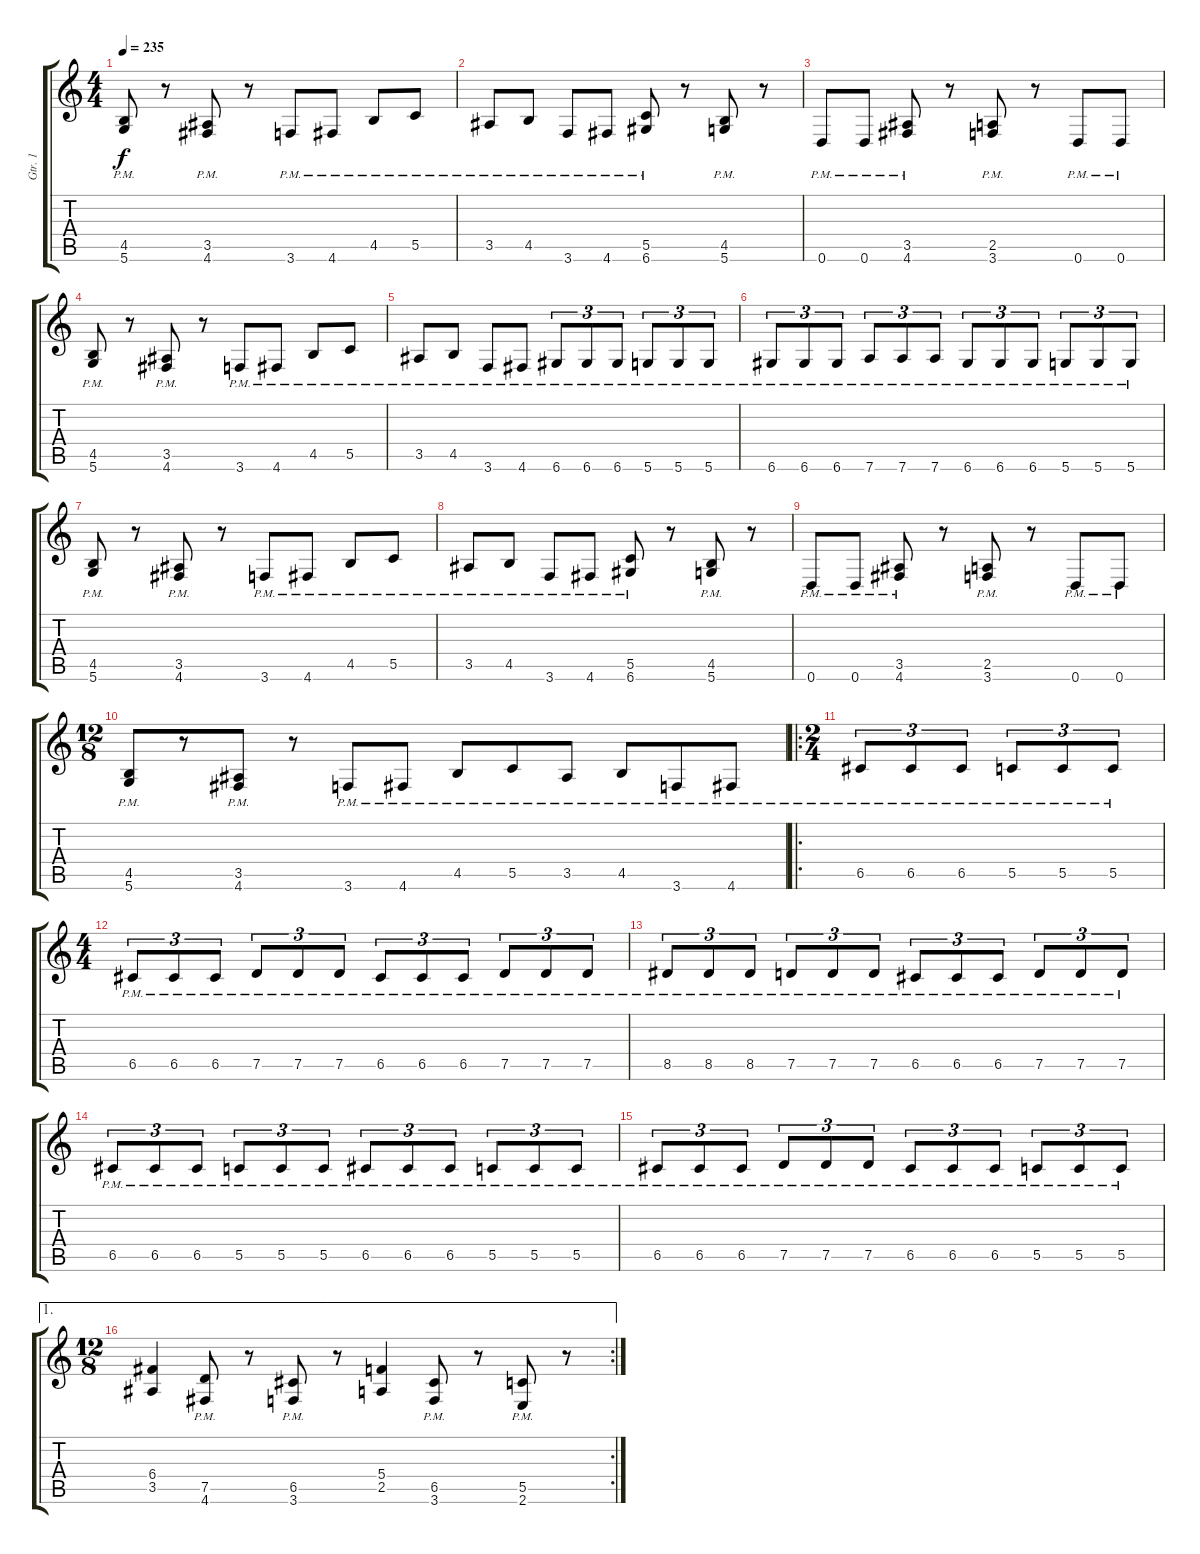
\track ("Gtr. 1" "Gtr. 1") {instrument distortionguitar}
\staff {score tabs}
\tuning (D4 A3 F3 C3 G2 D2) {hide}
\ts (4 4)
\tempo 235
\clef g2
\ks c
(4.5{pm} 5.6{pm}).8{dy f instrument distortionguitar} r.8 (3.5{pm} 4.6{pm}).8 r.8 3.6{pm}.8 4.6{pm}.8 4.5{pm}.8 5.5{pm}.8 |
3.5{pm}.8 4.5{pm}.8 3.6{pm}.8 4.6{pm}.8 (5.5{pm} 6.6{pm}).8 r.8 (4.5{pm} 5.6{pm}).8 r.8 |
0.6{pm}.8 0.6{pm}.8 (3.5{pm} 4.6{pm}).8 r.8 (2.5{pm} 3.6{pm}).8 r.8 0.6{pm}.8 0.6{pm}.8 |
(4.5{pm} 5.6{pm}).8 r.8 (3.5{pm} 4.6{pm}).8 r.8 3.6{pm}.8 4.6{pm}.8 4.5{pm}.8 5.5{pm}.8 |
3.5{pm}.8 4.5{pm}.8 3.6{pm}.8 4.6{pm}.8 6.6{pm}.8{tu (3 2)} 6.6{pm}.8{tu (3 2)} 6.6{pm}.8{tu (3 2)} 5.6{pm}.8{tu (3 2)} 5.6{pm}.8{tu (3 2)} 5.6{pm}.8{tu (3 2)} |
6.6{pm}.8{tu (3 2)} 6.6{pm}.8{tu (3 2)} 6.6{pm}.8{tu (3 2)} 7.6{pm}.8{tu (3 2)} 7.6{pm}.8{tu (3 2)} 7.6{pm}.8{tu (3 2)} 6.6{pm}.8{tu (3 2)} 6.6{pm}.8{tu (3 2)} 6.6{pm}.8{tu (3 2)} 5.6{pm}.8{tu (3 2)} 5.6{pm}.8{tu (3 2)} 5.6{pm}.8{tu (3 2)} |
(4.5{pm} 5.6{pm}).8 r.8 (3.5{pm} 4.6{pm}).8 r.8 3.6{pm}.8 4.6{pm}.8 4.5{pm}.8 5.5{pm}.8 |
3.5{pm}.8 4.5{pm}.8 3.6{pm}.8 4.6{pm}.8 (5.5{pm} 6.6{pm}).8 r.8 (4.5{pm} 5.6{pm}).8 r.8 |
0.6{pm}.8 0.6{pm}.8 (3.5{pm} 4.6{pm}).8 r.8 (2.5{pm} 3.6{pm}).8 r.8 0.6{pm}.8 0.6{pm}.8 |
\ts (12 8)
(4.5{pm} 5.6{pm}).8 r.8 (3.5{pm} 4.6{pm}).8 r.8 3.6{pm}.8 4.6{pm}.8 4.5{pm}.8 5.5{pm}.8 3.5{pm}.8 4.5{pm}.8 3.6{pm}.8 4.6{pm}.8 |
\ro
\ts (2 4)
6.5{pm}.8{tu (3 2)} 6.5{pm}.8{tu (3 2)} 6.5{pm}.8{tu (3 2)} 5.5{pm}.8{tu (3 2)} 5.5{pm}.8{tu (3 2)} 5.5{pm}.8{tu (3 2)} |
\ts (4 4)
6.5{pm}.8{tu (3 2)} 6.5{pm}.8{tu (3 2)} 6.5{pm}.8{tu (3 2)} 7.5{pm}.8{tu (3 2)} 7.5{pm}.8{tu (3 2)} 7.5{pm}.8{tu (3 2)} 6.5{pm}.8{tu (3 2)} 6.5{pm}.8{tu (3 2)} 6.5{pm}.8{tu (3 2)} 7.5{pm}.8{tu (3 2)} 7.5{pm}.8{tu (3 2)} 7.5{pm}.8{tu (3 2)} |
8.5{pm}.8{tu (3 2)} 8.5{pm}.8{tu (3 2)} 8.5{pm}.8{tu (3 2)} 7.5{pm}.8{tu (3 2)} 7.5{pm}.8{tu (3 2)} 7.5{pm}.8{tu (3 2)} 6.5{pm}.8{tu (3 2)} 6.5{pm}.8{tu (3 2)} 6.5{pm}.8{tu (3 2)} 7.5{pm}.8{tu (3 2)} 7.5{pm}.8{tu (3 2)} 7.5{pm}.8{tu (3 2)} |
6.5{pm}.8{tu (3 2)} 6.5{pm}.8{tu (3 2)} 6.5{pm}.8{tu (3 2)} 5.5{pm}.8{tu (3 2)} 5.5{pm}.8{tu (3 2)} 5.5{pm}.8{tu (3 2)} 6.5{pm}.8{tu (3 2)} 6.5{pm}.8{tu (3 2)} 6.5{pm}.8{tu (3 2)} 5.5{pm}.8{tu (3 2)} 5.5{pm}.8{tu (3 2)} 5.5{pm}.8{tu (3 2)} |
6.5{pm}.8{tu (3 2)} 6.5{pm}.8{tu (3 2)} 6.5{pm}.8{tu (3 2)} 7.5{pm}.8{tu (3 2)} 7.5{pm}.8{tu (3 2)} 7.5{pm}.8{tu (3 2)} 6.5{pm}.8{tu (3 2)} 6.5{pm}.8{tu (3 2)} 6.5{pm}.8{tu (3 2)} 5.5{pm}.8{tu (3 2)} 5.5{pm}.8{tu (3 2)} 5.5{pm}.8{tu (3 2)} |
\ae 1
\rc 2
\ts (12 8)
(6.4 3.5).4 (7.5{pm} 4.6{pm}).8 r.8 (6.5{pm} 3.6{pm}).8 r.8 (5.4 2.5).4 (6.5{pm} 3.6{pm}).8 r.8 (5.5{pm} 2.6{pm}).8 r.8
